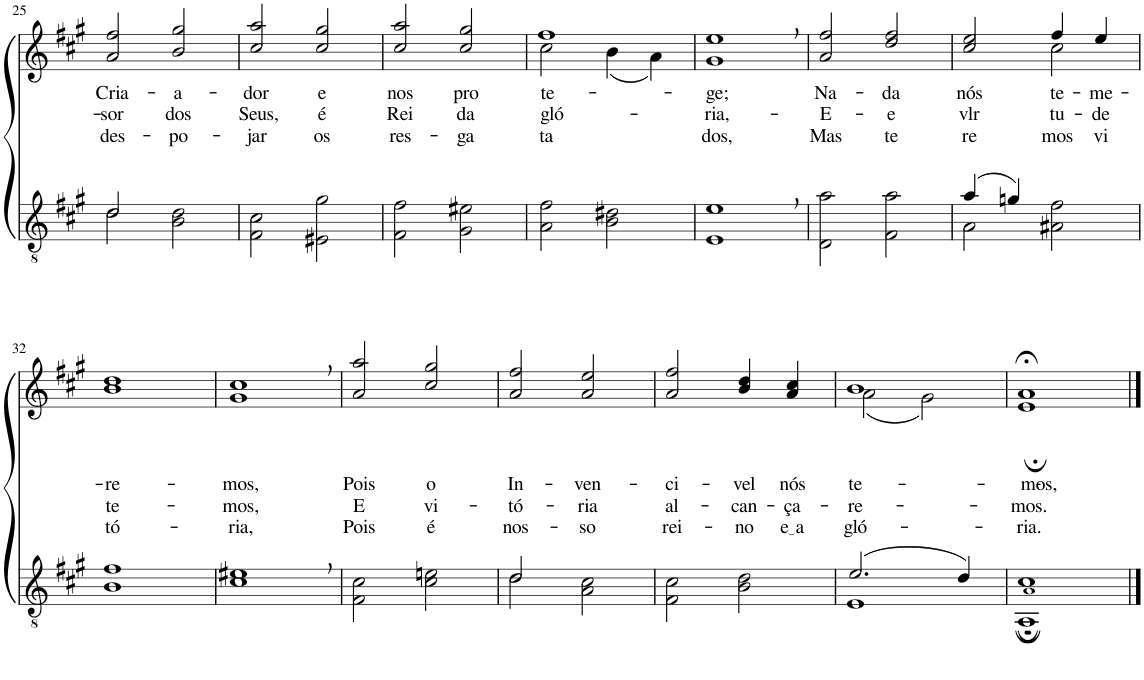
**kern	**kern	**text	**text	**text
*part2	*part1	*part1	*part1	*part1
*staff2	*staff1	*staff1	*staff1	*staff1
*I"Parte III e IV	*I"Parte I e II	*	*	*
!!LO:PB:g=z
*clefGv2	*clefG2	*	*	*
*Trd4c7	*Trd4c7	*	*	*
*k[f#c#g#]	*k[f#c#g#]	*	*	*
*M2/2	*M2/2	*	*	*
=25	=25	=25	=25	=25
*^	*	*	*	*
!	!	!	!LO:LY:b	!LO:LY:b	!LO:LY:b
2d/	2d\	2a/ 2ff#/	Cria-	-sor	des-
!	!	!	!LO:LY:b	!LO:LY:b	!LO:LY:b
2ryy	2B\ 2d\	2b/ 2gg#/	-a-	dos	-po-
=26	=26	=26	=26	=26	=26
!	!	!	!LO:LY:b	!LO:LY:b	!LO:LY:b
*v	*v	*	*	*	*
2F#\ 2c#\	2cc#/ 2aa/	-dor	Seus,	-jar
!	!	!LO:LY:b	!LO:LY:b	!LO:LY:b
2E#X\ 2g#\	2cc#/ 2gg#/	e	é	os
=27	=27	=27	=27	=27
!	!	!LO:LY:b	!LO:LY:b	!LO:LY:b
2F#\ 2f#\	2cc#/ 2aa/	nos	Rei	res-
!	!	!LO:LY:b	!LO:LY:b	!LO:LY:b
2G#\ 2e#X\	2cc#/ 2gg#/	pro-	da	-ga-
=28	=28	=28	=28	=28
*	*^	*	*	*
!	!	!	!LO:LY:b	!LO:LY:b	!LO:LY:b
2A\ 2f#\	1ff#	2cc#\	-te-	gló-	-ta
2B\ 2d#X\	.	(4b\	.	.	.
.	.	4a\)	.	.	.
=29	=29	=29	=29	=29	=29
!	!	!	!LO:LY:b	!LO:LY:b	!LO:LY:b
*	*v	*v	*	*	*
1E, 1e,	1g#, 1ee,	-ge;	-ria,-	dos,
=30	=30	=30	=30	=30
!	!	!LO:LY:b	!LO:LY:b	!LO:LY:b
2D\ 2a\	2a/ 2ff#/	Na-	-E-	Mas
!	!	!LO:LY:b	!LO:LY:b	!LO:LY:b
2F#\ 2a\	2dd/ 2ff#/	-da	-e	te
=31	=31	=31	=31	=31
*^	*	*	*	*
!	!	!	!LO:LY:b	!LO:LY:b	!LO:LY:b
*	*	*^	*	*	*
(4a/	2A\	2cc#/ 2ee/	2ryy	nós	vlr-	re-
4gn/)	.	.	.	.	.	.
!	!	!	!	!LO:LY:b	!LO:LY:b	!LO:LY:b
2ryy	2A#X\ 2f#\	4ff#/	2cc#\	te-	-tu-	-mos
!	!	!	!	!LO:LY:b	!LO:LY:b	!LO:LY:b
.	.	4ee/	.	-me-	-de	vi
*v	*v	*	*	*	*	*
*	*v	*v	*	*	*
!!LO:LB:g=z
=32	=32	=32	=32	=32
!	!	!LO:LY:b	!LO:LY:b	!LO:LY:b
1B 1f#	1b 1dd	re-	te-	tó-
=33	=33	=33	=33	=33
!	!	!LO:LY:b	!LO:LY:b	!LO:LY:b
1c#, 1e#X,	1g#, 1cc#,	-mos,	-mos,	-ria,
=34	=34	=34	=34	=34
!	!	!LO:LY:b	!LO:LY:b	!LO:LY:b
2F#\ 2c#\	2a/ 2aa/	Pois	E	Pois
!	!	!LO:LY:b	!LO:LY:b	!LO:LY:b
2c#\ 2en\	2cc#/ 2gg#/	o	vi-	é
=35	=35	=35	=35	=35
*^	*	*	*	*
!	!	!	!LO:LY:b	!LO:LY:b	!LO:LY:b
2d/	2d\	2a/ 2ff#/	In-	-tó-	nos-
!	!	!	!LO:LY:b	!LO:LY:b	!LO:LY:b
2A\ 2c#\	2ryy	2a/ 2ee/	-ven-	-ria	-so
=36	=36	=36	=36	=36	=36
!	!	!	!LO:LY:b	!LO:LY:b	!LO:LY:b
*v	*v	*	*	*	*
2F#\ 2c#\	2a/ 2ff#/	-ci-	al-	rei-
!	!	!LO:LY:b	!LO:LY:b	!LO:LY:b
2B\ 2d\	4b/ 4dd/	-vel	-can-	-no
!	!	!LO:LY:b	!LO:LY:b	!LO:LY:b
.	4a/ 4cc#/	nós	-ça-	e a
=37	=37	=37	=37	=37
*^	*	*	*	*
!	!	!	!LO:LY:b	!LO:LY:b	!LO:LY:b
*	*	*^	*	*	*
(2.e/	1E	1b	(2a\	te-	-re-	gló-
.	.	.	2g#\)	.	.	.
4d/)	.	.	.	.	.	.
=38	=38	=38	=38	=38	=38	=38
!	!	!	!	!LO:LY:b	!LO:LY:b	!LO:LY:b
1A!; 1c#;	1AA;	1a;<	1e;	-mos,-	-mos.	-ria.
*v	*v	*	*	*	*	*
*	*v	*v	*	*	*
==	==	==	==	==
*-	*-	*-	*-	*-
